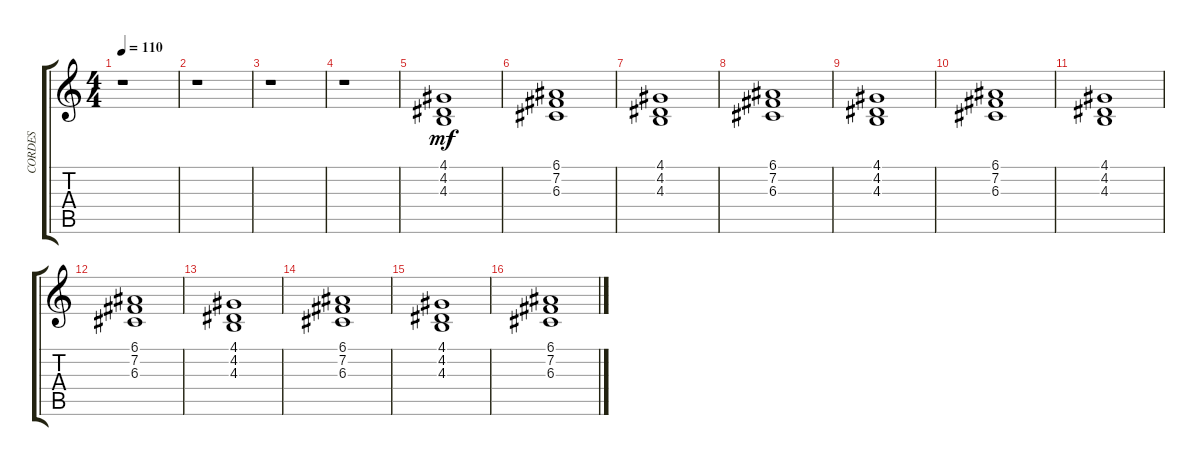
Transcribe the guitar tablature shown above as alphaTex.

\track ("CORDES" "CORDES") {instrument stringensemble2}
\staff {score tabs}
\tuning (E4 B3 G3 D3 A2 E2) {hide}
\ts (4 4)
\tempo 110
\clef g2
\ks c
r.1{dy mf} |
r.1 |
r.1 |
r.1 |
(4.1 4.2 4.3).1 |
(6.1 7.2 6.3).1 |
(4.1 4.2 4.3).1 |
(6.1 7.2 6.3).1 |
(4.1 4.2 4.3).1 |
(6.1 7.2 6.3).1 |
(4.1 4.2 4.3).1 |
(6.1 7.2 6.3).1 |
(4.1 4.2 4.3).1 |
(6.1 7.2 6.3).1 |
(4.1 4.2 4.3).1 |
(6.1 7.2 6.3).1
